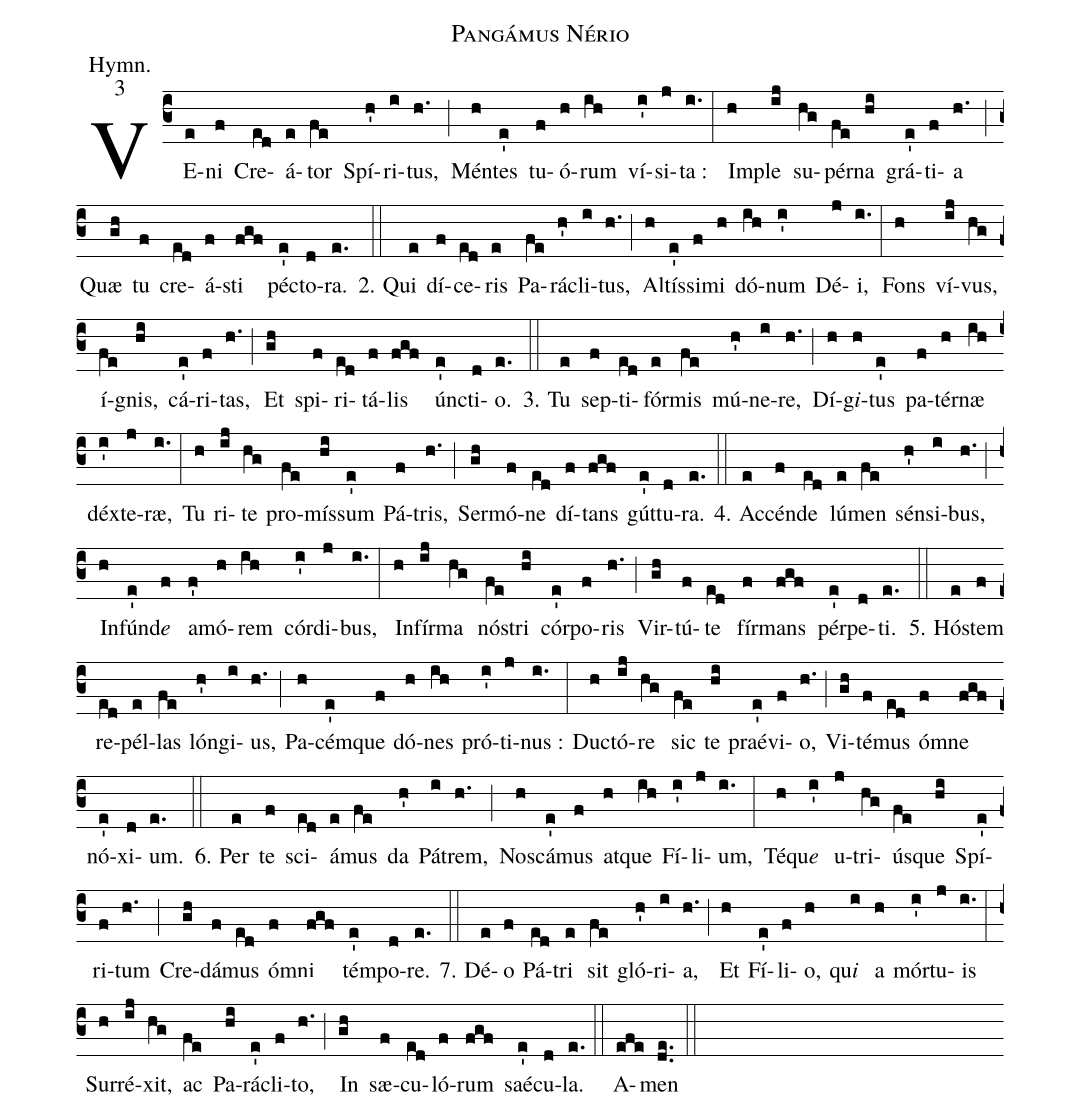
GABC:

name: Pangámus Nério;
office-part: Hymn for St Philip Neri;
mode: 3;
annotation: Hymn.;
annotation: 3;
%%
% The syntax in this part is called gabc. Please refer to http://home.gna.org/gregorio/gabc/#basis

(c3)VE(e)ni(f) Cre(ed)á(e)tor(fe) Spí(h')ri(i)tus,(h.) (;)
Mén(h)tes(e') tu(f)ó(h)rum(ih) ví(i')si(j)ta :(i.) (:)
Im(h)ple(ij) su(hg)pér(fe)na(hi) grá(e')ti(f)a(h.) (;)
Quæ(gh) tu(f) cre(ed)á(f)sti(fgf) pé(e')cto(d)ra.(e.) (::)

2. Qui(e) dí(f)ce(ed)ris(e) Pa(fe)rá(h')cli(i)tus,(h.) (;)
Al(h)tís(e')si(f)mi(h) dó(ih)num(i') Dé(j)i,(i.) (:)
Fons(h) ví(ij)vus,(hg) í(fe)gnis,(hi) cá(e')ri(f)tas,(h.) (;)
Et(gh) spi(f)ri(ed)tá(f)lis(fgf) ún(e')cti(d)o.(e.) (::)

3. Tu(e) sep(f)ti(ed)fór(e)mis(fe) mú(h')ne(i)re,(h.) (;)
Dí(h)g<i>i</i>(h)tus(e') pa(f)tér(h)næ(ih) déx(i')te(j)ræ,(i.) (:)
Tu(h) ri(ij)te(hg) pro(fe)mís(hi)sum(e') Pá(f)tris,(h.) (;)
Ser(gh)mó(f)ne(ed) dí(f)tans(fgf) gút(e')tu(d)ra.(e.) (::)

4. Ac(e)cén(f)de(ed) lú(e)men(fe) sén(h')si(i)bus,(h.) (;)
In(h)fún(e')d<i>e</i>(f) a(f')mó(h)rem(ih) cór(i')di(j)bus,(i.) (:)
In(h)fír(ij)ma(hg) nó(fe)stri(hi) cór(e')po(f)ris(h.) (;)
Vir(gh)tú(f)te(ed) fír(f)mans(fgf) pér(e')pe(d)ti.(e.) (::)

5. Hó(e)stem(f) re(ed)pél(e)las(fe) lón(h')gi(i)us,(h.) (;)
Pa(h)cém(e')que(f) dó(h)nes(ih) pró(i')ti(j)nus :(i.) (:)
Du(h)ctó(ij)re(hg) sic(fe) te(hi) praé(e')vi(f)o,(h.) (;)
Vi(gh)té(f)mus(ed) óm(f)ne(fgf) nó(e')xi(d)um.(e.) (::)

6. Per(e) te(f) sci(ed)á(e)mus(fe) da(h') Pá(i)trem,(h.) (;)
Nos(h)cá(e')mus(f) at(h)que(ih) Fí(i')li(j)um,(i.) (:)
Té(h)qu<i>e</i>(i') u(j)tri(hg)ús(fe)que(hi) Spí(e')ri(f)tum(h.) (;)
Cre(gh)dá(f)mus(ed) óm(f)ni(fgf) tém(e')po(d)re.(e.) (::)

7. Dé(e)o(f) Pá(ed)tri(e) sit(fe) gló(h')ri(i)a,(h.) (;)
Et(h) Fí(e')li(f)o,(h) qu<i>i</i>(i) a(h) mór(i')tu(j)is(i.) (:)
Sur(h)ré(ij)xit,(hg) ac(fe) Pa(hi)rá(e')cli(f)to,(h.) (;)
In(gh) sæ(f)cu(ed)ló(f)rum(fgf) saé(e')cu(d)la.(e.) (::)

A(efe)men(de..) (::)
